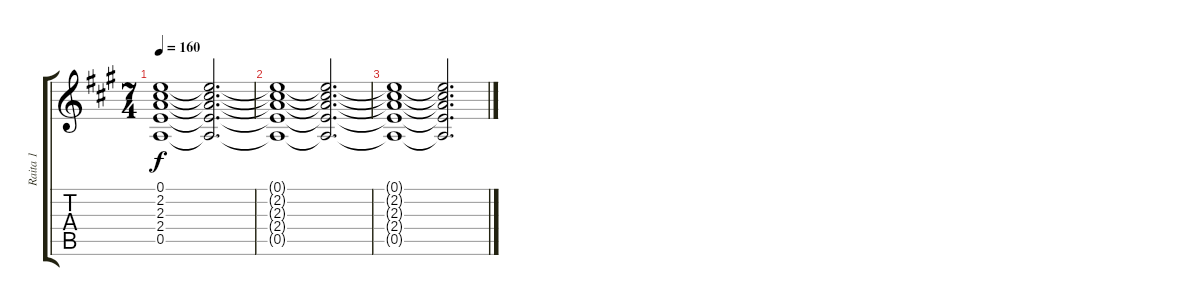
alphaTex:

\track ("Raita 1" "Raita 1") {instrument electricguitarjazz}
\staff {score tabs}
\tuning (E4 B3 G3 D3 A2 E2) {hide}
\ts (7 4)
\tempo 160
\clef g2
\ks a
(0.1{t} 2.2{t} 2.3{t} 2.4{t} 0.5{t}).1{dy f} (0.1{t} 2.2{t} 2.3{t} 2.4{t} 0.5{t}).2{d} |
(0.1{t} 2.2{t} 2.3{t} 2.4{t} 0.5{t}).1 (0.1{t} 2.2{t} 2.3{t} 2.4{t} 0.5{t}).2{d} |
(0.1{t} 2.2{t} 2.3{t} 2.4{t} 0.5{t}).1{volume 0} (0.1{t} 2.2{t} 2.3{t} 2.4{t} 0.5{t}).2{d}
